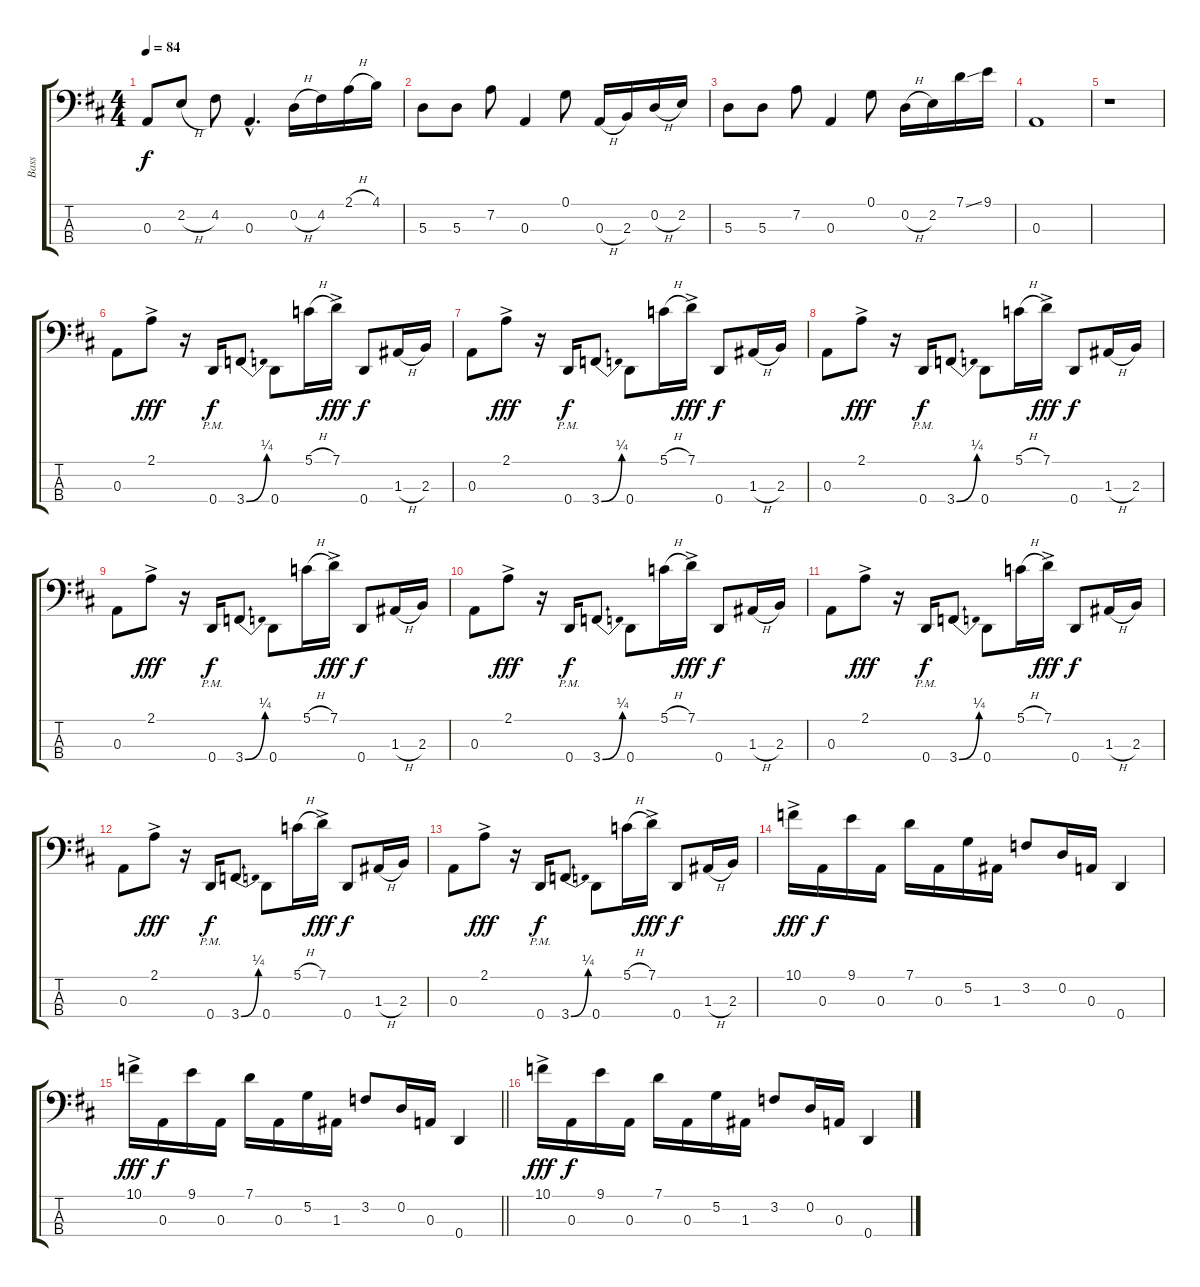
\track ("Bass" "Bass") {instrument electricbassfinger}
\staff {score tabs}
\tuning (G2 D2 A1 D1) {hide}
\ts (4 4)
\tempo 84
\clef f4
\ks d
0.3.8{dy f} 2.2{h}.8 4.2.8 0.3{hac}.4{d} 0.2{h}.16 4.2.16 2.1{h}.16 4.1.16 |
5.3.8 5.3.8 7.2.8 0.3.4 0.1.8 0.3{h}.16 2.3.16 0.2{h}.16 2.2.16 |
5.3.8 5.3.8 7.2.8 0.3.4 0.1.8 0.2{h}.16 2.2.16 7.1{ss}.16 9.1.16 |
0.3.1 |
r.1 |
0.3.8 2.1{ac}.8{dy fff} r.16 0.4{pm}.16{dy f} 3.4{be (bend 0 0 60 1)}.8 0.4.8 5.1{h}.16 7.1{ac}.16{dy fff} 0.4.8{dy f} 1.3{h}.16 2.3.16 |
0.3.8 2.1{ac}.8{dy fff} r.16 0.4{pm}.16{dy f} 3.4{be (bend 0 0 60 1)}.8 0.4.8 5.1{h}.16 7.1{ac}.16{dy fff} 0.4.8{dy f} 1.3{h}.16 2.3.16 |
0.3.8 2.1{ac}.8{dy fff} r.16 0.4{pm}.16{dy f} 3.4{be (bend 0 0 60 1)}.8 0.4.8 5.1{h}.16 7.1{ac}.16{dy fff} 0.4.8{dy f} 1.3{h}.16 2.3.16 |
0.3.8 2.1{ac}.8{dy fff} r.16 0.4{pm}.16{dy f} 3.4{be (bend 0 0 60 1)}.8 0.4.8 5.1{h}.16 7.1{ac}.16{dy fff} 0.4.8{dy f} 1.3{h}.16 2.3.16 |
0.3.8 2.1{ac}.8{dy fff} r.16 0.4{pm}.16{dy f} 3.4{be (bend 0 0 60 1)}.8 0.4.8 5.1{h}.16 7.1{ac}.16{dy fff} 0.4.8{dy f} 1.3{h}.16 2.3.16 |
0.3.8 2.1{ac}.8{dy fff} r.16 0.4{pm}.16{dy f} 3.4{be (bend 0 0 60 1)}.8 0.4.8 5.1{h}.16 7.1{ac}.16{dy fff} 0.4.8{dy f} 1.3{h}.16 2.3.16 |
0.3.8 2.1{ac}.8{dy fff} r.16 0.4{pm}.16{dy f} 3.4{be (bend 0 0 60 1)}.8 0.4.8 5.1{h}.16 7.1{ac}.16{dy fff} 0.4.8{dy f} 1.3{h}.16 2.3.16 |
0.3.8 2.1{ac}.8{dy fff} r.16 0.4{pm}.16{dy f} 3.4{be (bend 0 0 60 1)}.8 0.4.8 5.1{h}.16 7.1{ac}.16{dy fff} 0.4.8{dy f} 1.3{h}.16 2.3.16 |
10.1{ac}.16{dy fff} 0.3.16{dy f} 9.1.16 0.3.16 7.1.16 0.3.16 5.2.16 1.3.16 3.2.8 0.2.16 0.3.16 0.4.4 |
\barLineRight lightlight
10.1{ac}.16{dy fff} 0.3.16{dy f} 9.1.16 0.3.16 7.1.16 0.3.16 5.2.16 1.3.16 3.2.8 0.2.16 0.3.16 0.4.4 |
10.1{ac}.16{dy fff volume 0} 0.3.16{dy f} 9.1.16 0.3.16 7.1.16 0.3.16 5.2.16 1.3.16 3.2.8 0.2.16 0.3.16 0.4.4
